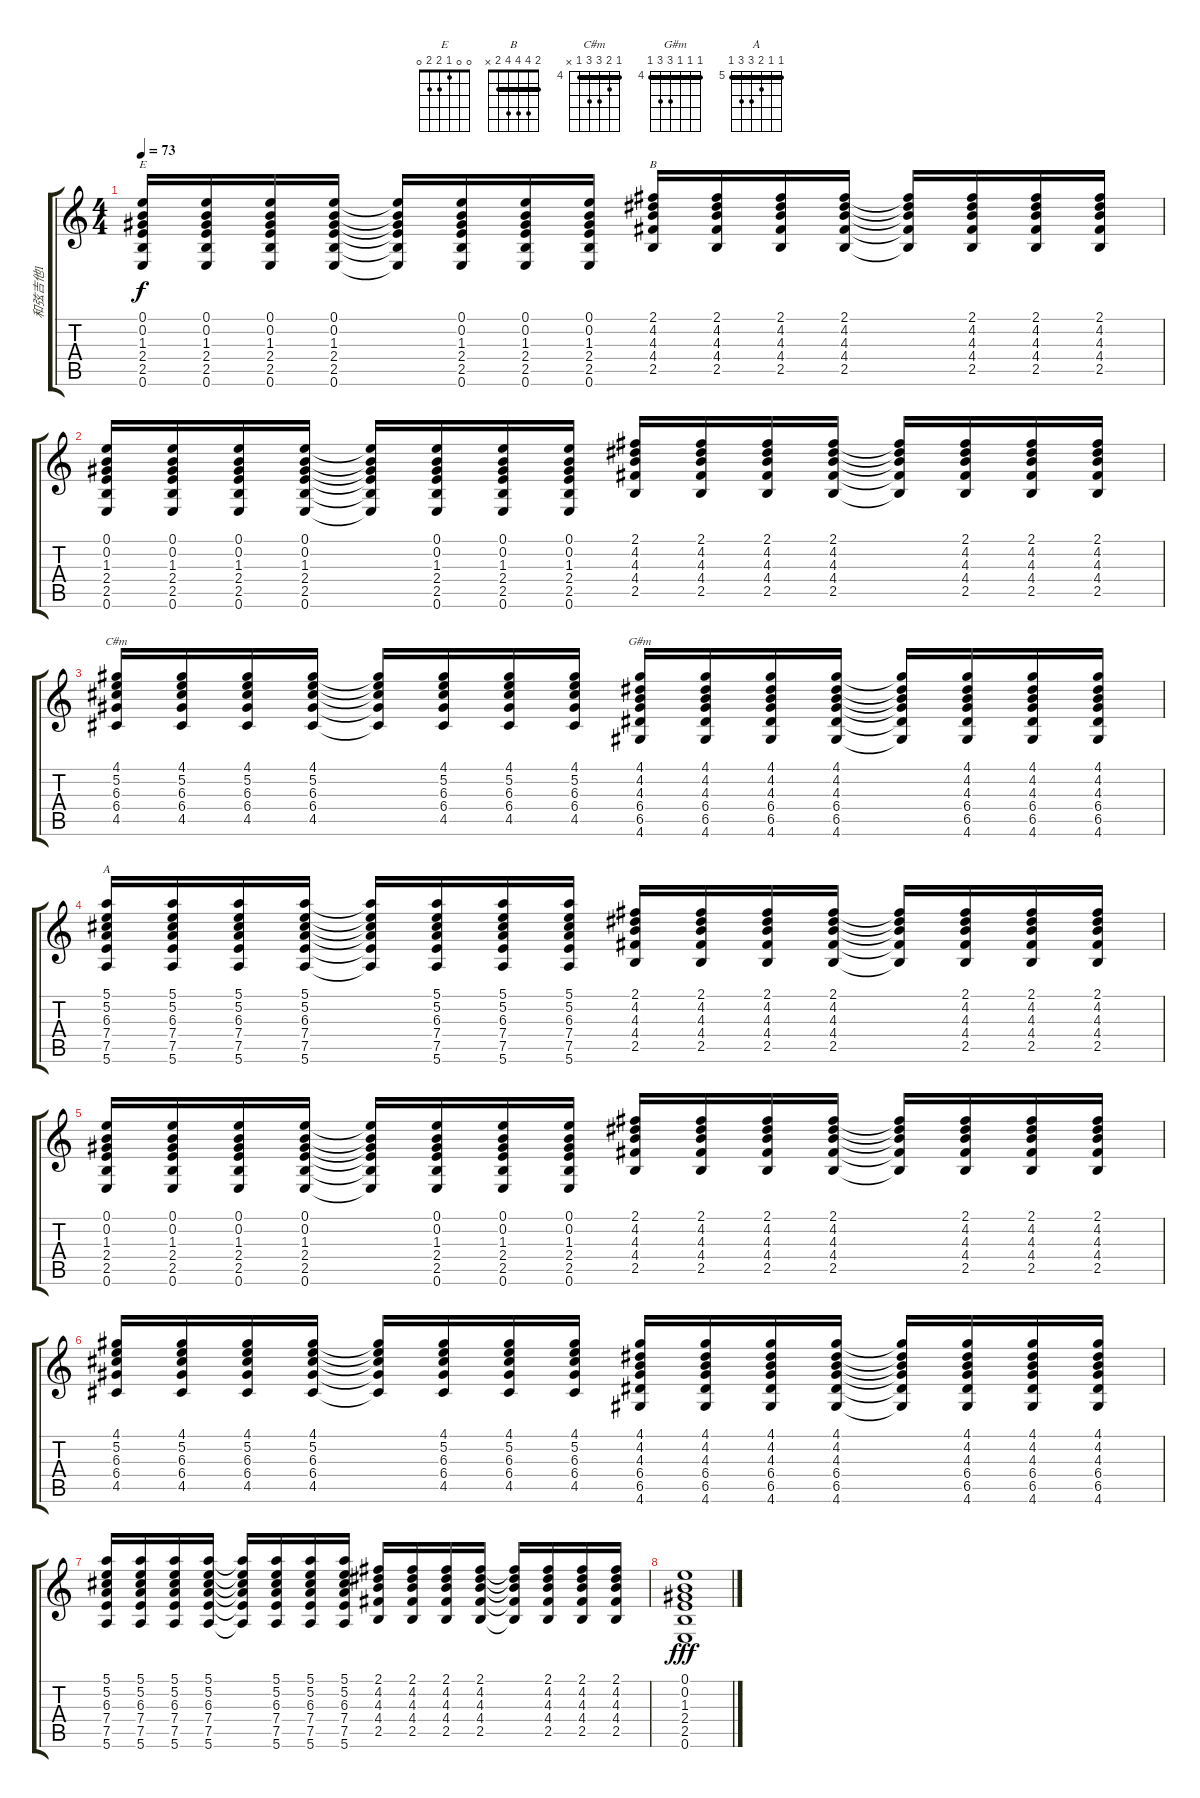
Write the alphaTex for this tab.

\track ("和弦吉他1" "和弦吉他1") {instrument acousticguitarsteel}
\staff {score tabs}
\tuning (E4 B3 G3 D3 A2 E2) {hide}
\chord ("E" 0 0 1 2 2 0)
\chord ("B" 2 4 4 4 2 x) {barre 2}
\chord ("C#m" 4 5 6 6 4 x) {firstfret 4 barre 4}
\chord ("G#m" 4 4 4 6 6 4) {firstfret 4 barre 4}
\chord ("A" 5 5 6 7 7 5) {firstfret 5 barre 5}
\ts (4 4)
\tempo 73
\clef g2
\ks c
(0.1 0.2 1.3 2.4 2.5 0.6).16{ch "E" dy f} (0.1 0.2 1.3 2.4 2.5 0.6).16 (0.1 0.2 1.3 2.4 2.5 0.6).16 (0.1 0.2 1.3 2.4 2.5 0.6).16 (0.1{t} 0.2{t} 1.3{t} 2.4{t} 2.5{t} 0.6{t}).16 (0.1 0.2 1.3 2.4 2.5 0.6).16 (0.1 0.2 1.3 2.4 2.5 0.6).16 (0.1 0.2 1.3 2.4 2.5 0.6).16 (2.1 4.2 4.3 4.4 2.5).16{ch "B"} (2.1 4.2 4.3 4.4 2.5).16 (2.1 4.2 4.3 4.4 2.5).16 (2.1 4.2 4.3 4.4 2.5).16 (2.1{t} 4.2{t} 4.3{t} 4.4{t} 2.5{t}).16 (2.1 4.2 4.3 4.4 2.5).16 (2.1 4.2 4.3 4.4 2.5).16 (2.1 4.2 4.3 4.4 2.5).16 |
(0.1 0.2 1.3 2.4 2.5 0.6).16{volume 13} (0.1 0.2 1.3 2.4 2.5 0.6).16 (0.1 0.2 1.3 2.4 2.5 0.6).16 (0.1 0.2 1.3 2.4 2.5 0.6).16 (0.1{t} 0.2{t} 1.3{t} 2.4{t} 2.5{t} 0.6{t}).16 (0.1 0.2 1.3 2.4 2.5 0.6).16 (0.1 0.2 1.3 2.4 2.5 0.6).16 (0.1 0.2 1.3 2.4 2.5 0.6).16 (2.1 4.2 4.3 4.4 2.5).16 (2.1 4.2 4.3 4.4 2.5).16 (2.1 4.2 4.3 4.4 2.5).16 (2.1 4.2 4.3 4.4 2.5).16 (2.1{t} 4.2{t} 4.3{t} 4.4{t} 2.5{t}).16 (2.1 4.2 4.3 4.4 2.5).16 (2.1 4.2 4.3 4.4 2.5).16 (2.1 4.2 4.3 4.4 2.5).16 |
(4.1 5.2 6.3 6.4 4.5).16{ch "C#m"} (4.1 5.2 6.3 6.4 4.5).16 (4.1 5.2 6.3 6.4 4.5).16 (4.1 5.2 6.3 6.4 4.5).16 (4.1{t} 5.2{t} 6.3{t} 6.4{t} 4.5{t}).16 (4.1 5.2 6.3 6.4 4.5).16 (4.1 5.2 6.3 6.4 4.5).16 (4.1 5.2 6.3 6.4 4.5).16 (4.1 4.2 4.3 6.4 6.5 4.6).16{ch "G#m"} (4.1 4.2 4.3 6.4 6.5 4.6).16 (4.1 4.2 4.3 6.4 6.5 4.6).16 (4.1 4.2 4.3 6.4 6.5 4.6).16 (4.1{t} 4.2{t} 4.3{t} 6.4{t} 6.5{t} 4.6{t}).16 (4.1 4.2 4.3 6.4 6.5 4.6).16 (4.1 4.2 4.3 6.4 6.5 4.6).16 (4.1 4.2 4.3 6.4 6.5 4.6).16 |
(5.1 5.2 6.3 7.4 7.5 5.6).16{ch "A"} (5.1 5.2 6.3 7.4 7.5 5.6).16 (5.1 5.2 6.3 7.4 7.5 5.6).16 (5.1 5.2 6.3 7.4 7.5 5.6).16 (5.1{t} 5.2{t} 6.3{t} 7.4{t} 7.5{t} 5.6{t}).16 (5.1 5.2 6.3 7.4 7.5 5.6).16 (5.1 5.2 6.3 7.4 7.5 5.6).16 (5.1 5.2 6.3 7.4 7.5 5.6).16 (2.1 4.2 4.3 4.4 2.5).16 (2.1 4.2 4.3 4.4 2.5).16 (2.1 4.2 4.3 4.4 2.5).16 (2.1 4.2 4.3 4.4 2.5).16 (2.1{t} 4.2{t} 4.3{t} 4.4{t} 2.5{t}).16 (2.1 4.2 4.3 4.4 2.5).16 (2.1 4.2 4.3 4.4 2.5).16 (2.1 4.2 4.3 4.4 2.5).16 |
(0.1 0.2 1.3 2.4 2.5 0.6).16{volume 13} (0.1 0.2 1.3 2.4 2.5 0.6).16 (0.1 0.2 1.3 2.4 2.5 0.6).16 (0.1 0.2 1.3 2.4 2.5 0.6).16 (0.1{t} 0.2{t} 1.3{t} 2.4{t} 2.5{t} 0.6{t}).16 (0.1 0.2 1.3 2.4 2.5 0.6).16 (0.1 0.2 1.3 2.4 2.5 0.6).16 (0.1 0.2 1.3 2.4 2.5 0.6).16 (2.1 4.2 4.3 4.4 2.5).16 (2.1 4.2 4.3 4.4 2.5).16 (2.1 4.2 4.3 4.4 2.5).16 (2.1 4.2 4.3 4.4 2.5).16 (2.1{t} 4.2{t} 4.3{t} 4.4{t} 2.5{t}).16 (2.1 4.2 4.3 4.4 2.5).16 (2.1 4.2 4.3 4.4 2.5).16 (2.1 4.2 4.3 4.4 2.5).16 |
(4.1 5.2 6.3 6.4 4.5).16 (4.1 5.2 6.3 6.4 4.5).16 (4.1 5.2 6.3 6.4 4.5).16 (4.1 5.2 6.3 6.4 4.5).16 (4.1{t} 5.2{t} 6.3{t} 6.4{t} 4.5{t}).16 (4.1 5.2 6.3 6.4 4.5).16 (4.1 5.2 6.3 6.4 4.5).16 (4.1 5.2 6.3 6.4 4.5).16 (4.1 4.2 4.3 6.4 6.5 4.6).16 (4.1 4.2 4.3 6.4 6.5 4.6).16 (4.1 4.2 4.3 6.4 6.5 4.6).16 (4.1 4.2 4.3 6.4 6.5 4.6).16 (4.1{t} 4.2{t} 4.3{t} 6.4{t} 6.5{t} 4.6{t}).16 (4.1 4.2 4.3 6.4 6.5 4.6).16 (4.1 4.2 4.3 6.4 6.5 4.6).16 (4.1 4.2 4.3 6.4 6.5 4.6).16 |
(5.1 5.2 6.3 7.4 7.5 5.6).16 (5.1 5.2 6.3 7.4 7.5 5.6).16 (5.1 5.2 6.3 7.4 7.5 5.6).16 (5.1 5.2 6.3 7.4 7.5 5.6).16 (5.1{t} 5.2{t} 6.3{t} 7.4{t} 7.5{t} 5.6{t}).16 (5.1 5.2 6.3 7.4 7.5 5.6).16 (5.1 5.2 6.3 7.4 7.5 5.6).16 (5.1 5.2 6.3 7.4 7.5 5.6).16 (2.1 4.2 4.3 4.4 2.5).16 (2.1 4.2 4.3 4.4 2.5).16 (2.1 4.2 4.3 4.4 2.5).16 (2.1 4.2 4.3 4.4 2.5).16 (2.1{t} 4.2{t} 4.3{t} 4.4{t} 2.5{t}).16 (2.1 4.2 4.3 4.4 2.5).16 (2.1 4.2 4.3 4.4 2.5).16 (2.1 4.2 4.3 4.4 2.5).16 |
(0.1 0.2 1.3 2.4 2.5 0.6).1{dy fff volume 16}
